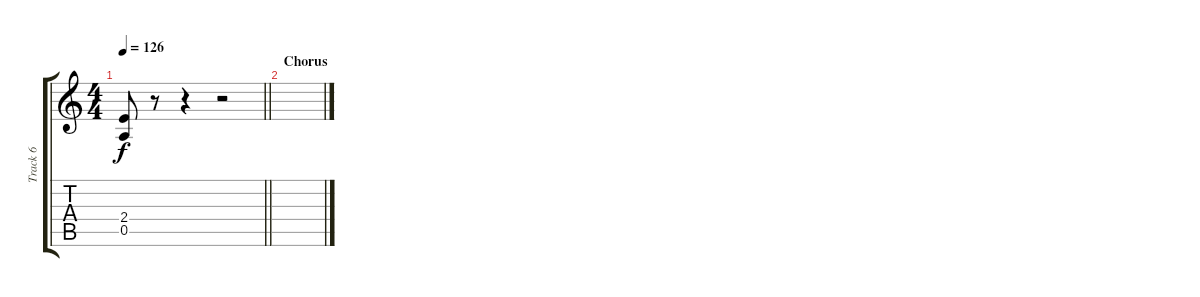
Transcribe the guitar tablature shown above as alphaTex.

\track ("Track 6" "Track 6") {instrument electricguitarclean}
\staff {score tabs}
\tuning (E4 B3 G3 D3 A2 E2) {hide}
\ts (4 4)
\tempo 126
\clef g2
\barLineRight lightlight
\ks c
(2.4 0.5).8{dy f} r.8 r.4 r.2 |
\section ("" "Chorus")
